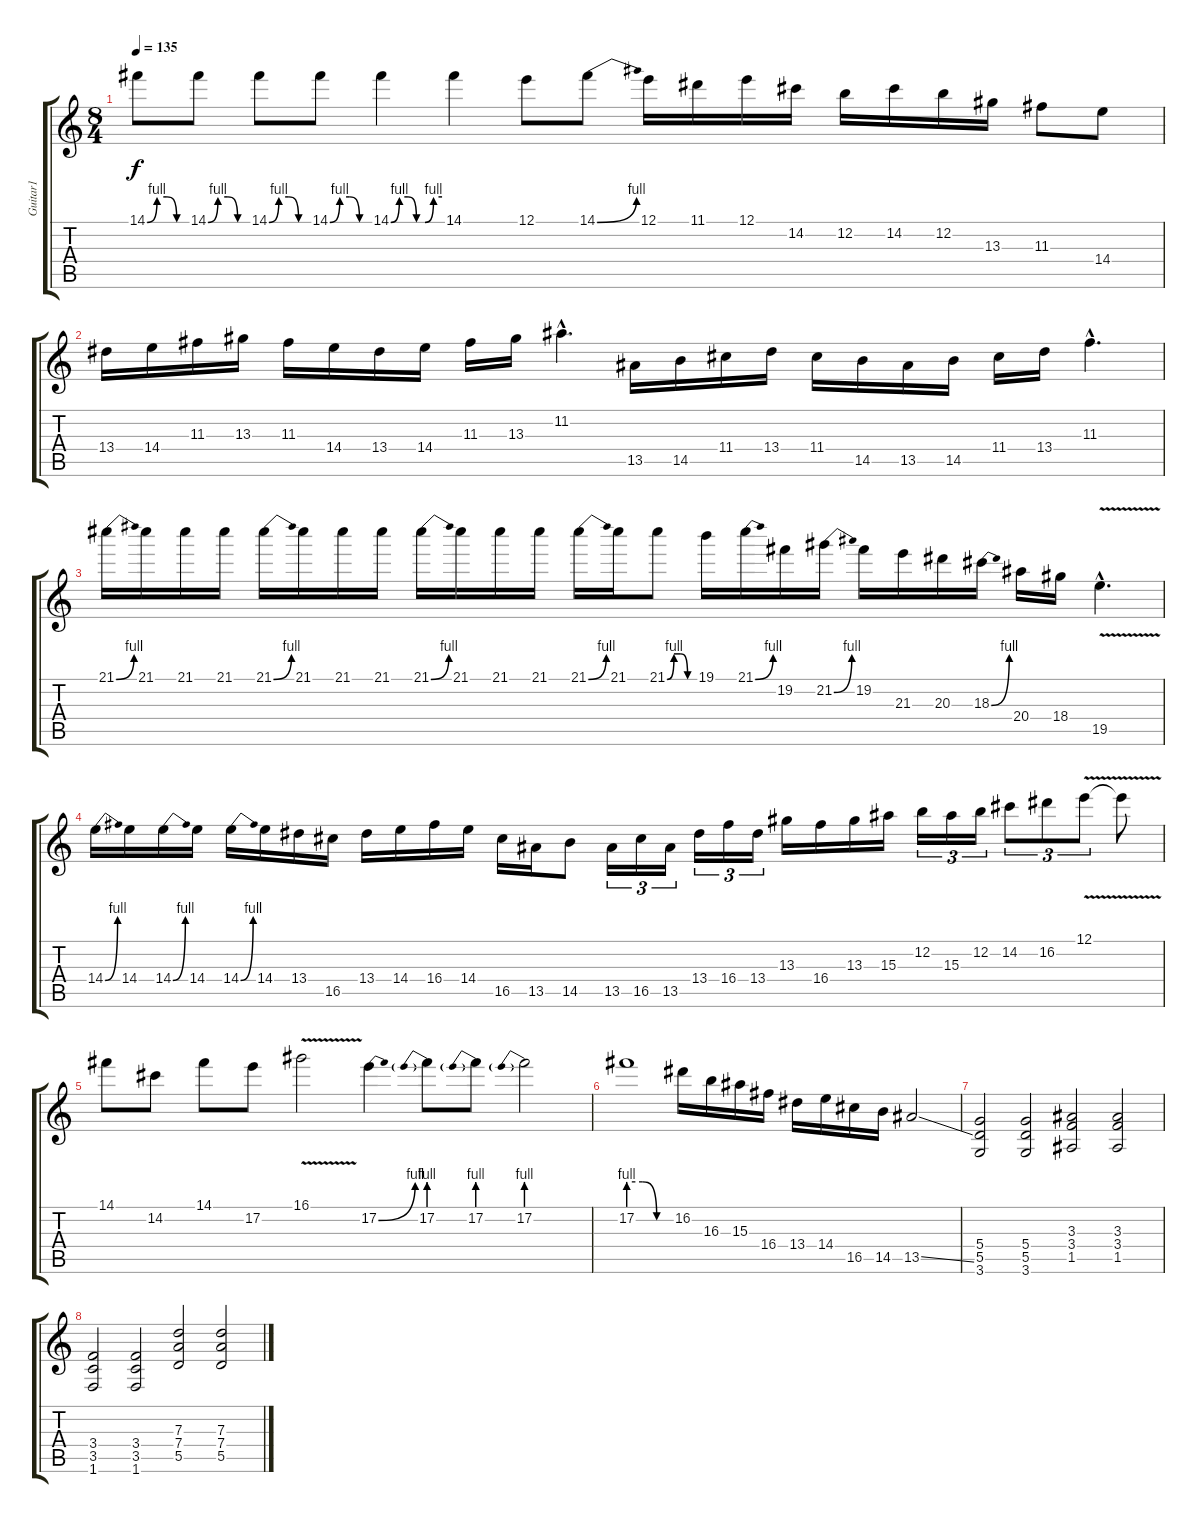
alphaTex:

\track ("Guitar1" "Guitar1") {instrument overdrivenguitar}
\staff {score tabs}
\tuning (E4 B3 G3 D3 A2 E2) {hide}
\ts (8 4)
\tempo 135
\clef g2
\ks c
14.1{be (custom 0 0 15 4 30 4 45 0 60 0)}.8{dy f} 14.1{be (custom 0 0 15 4 30 4 45 0 60 0)}.8 14.1{be (custom 0 0 15 4 30 4 45 0 60 0)}.8 14.1{be (custom 0 0 15 4 30 4 45 0 60 0)}.8 14.1{be (custom 0 0 10 4 20 4 30 0 40 0 50 4 60 4)}.4 14.1.4 12.1.8 14.1{be (bend 0 0 60 4)}.8 12.1.16 11.1.16 12.1.16 14.2.16 12.2.16 14.2.16 12.2.16 13.3.16 11.3.8 14.4.8 |
13.4.16 14.4.16 11.3.16 13.3.16 11.3.16 14.4.16 13.4.16 14.4.16 11.3.16 13.3.16 11.2{hac}.4{d} 13.5.16 14.5.16 11.4.16 13.4.16 11.4.16 14.5.16 13.5.16 14.5.16 11.4.16 13.4.16 11.3{hac}.4{d} |
21.1{be (bend 0 0 60 4)}.16 21.1.16 21.1.16 21.1.16 21.1{be (bend 0 0 60 4)}.16 21.1.16 21.1.16 21.1.16 21.1{be (bend 0 0 60 4)}.16 21.1.16 21.1.16 21.1.16 21.1{be (bend 0 0 60 4)}.16 21.1.16 21.1{be (custom 0 0 15 4 30 4 45 0 60 0)}.8 19.1.16 21.1{be (bend 0 0 60 4)}.16 19.2.16 21.2{be (bend 0 0 60 4)}.16 19.2.16 21.3.16 20.3.16 18.3{be (bend 0 0 60 4)}.16 20.4.16 18.4.16 19.5{v hac}.4{d} |
14.4{be (bend 0 0 60 4)}.16 14.4.16 14.4{be (bend 0 0 60 4)}.16 14.4.16 14.4{be (bend 0 0 60 4)}.16 14.4.16 13.4.16 16.5.16 13.4.16 14.4.16 16.4.16 14.4.16 16.5.16 13.5.16 14.5.8 13.5.16{tu (3 2)} 16.5.16{tu (3 2)} 13.5.16{tu (3 2)} 13.4.16{tu (3 2)} 16.4.16{tu (3 2)} 13.4.16{tu (3 2)} 13.3.16 16.4.16 13.3.16 15.3.16 12.2.16{tu (3 2)} 15.3.16{tu (3 2)} 12.2.16{tu (3 2)} 14.2.8{tu (3 2)} 16.2.8{tu (3 2)} 12.1{v}.8{tu (3 2)} 12.1{t}.8 |
14.1.8 14.2.8 14.1.8 17.2.8 16.1{v}.2 17.2{be (bend 0 0 60 4)}.4 17.2{be (prebend 0 4 60 4)}.8 17.2{be (prebend 0 4 60 4)}.8 17.2{be (prebend 0 4 60 4)}.2 |
17.2{be (custom 0 4 20 4 40 0 60 0)}.1 16.2.16 16.3.16 15.3.16 16.4.16 13.4.16 14.4.16 16.5.16 14.5.16 13.5{ss}.2 |
(5.4 5.5 3.6).2{volume 10} (5.4 5.5 3.6).2 (3.3 3.4 1.5).2 (3.3 3.4 1.5).2 |
(3.4 3.5 1.6).2 (3.4 3.5 1.6).2 (7.3 7.4 5.5).2 (7.3 7.4 5.5).2
